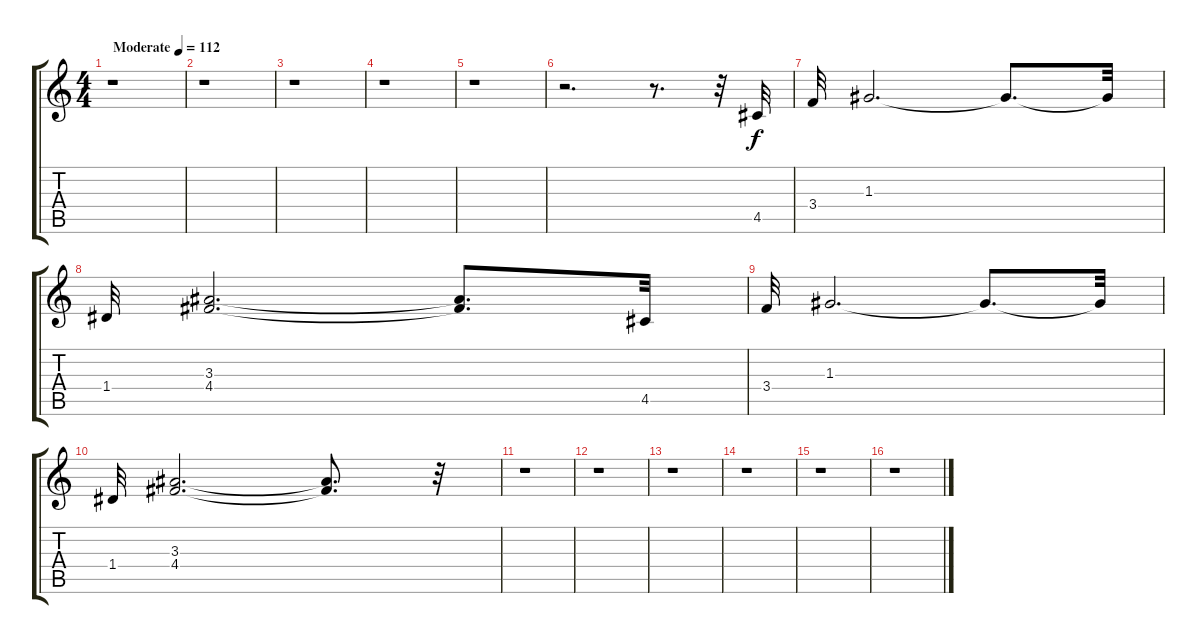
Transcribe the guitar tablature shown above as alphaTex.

\track "" {instrument electricguitarclean}
\staff {score tabs}
\tuning (E4 B3 G3 D3 A2 E2) {hide}
\ts (4 4)
\tempo (112 "Moderate")
\clef g2
\ks c
r.1{dy f instrument electricguitarclean} |
r.1 |
r.1 |
r.1 |
r.1 |
r.2{d} r.8{d} r.32 4.5.32 |
3.4.32 1.3.2{d} 1.3{t}.8{d} 1.3{t}.32 |
1.4.32 (3.3 4.4).2{d} (3.3{t} 4.4{t}).8{d} 4.5.32 |
3.4.32 1.3.2{d} 1.3{t}.8{d} 1.3{t}.32 |
1.4.32 (3.3 4.4).2{d} (3.3{t} 4.4{t}).8{d} r.32 |
r.1 |
r.1 |
r.1 |
r.1 |
r.1 |
r.1
